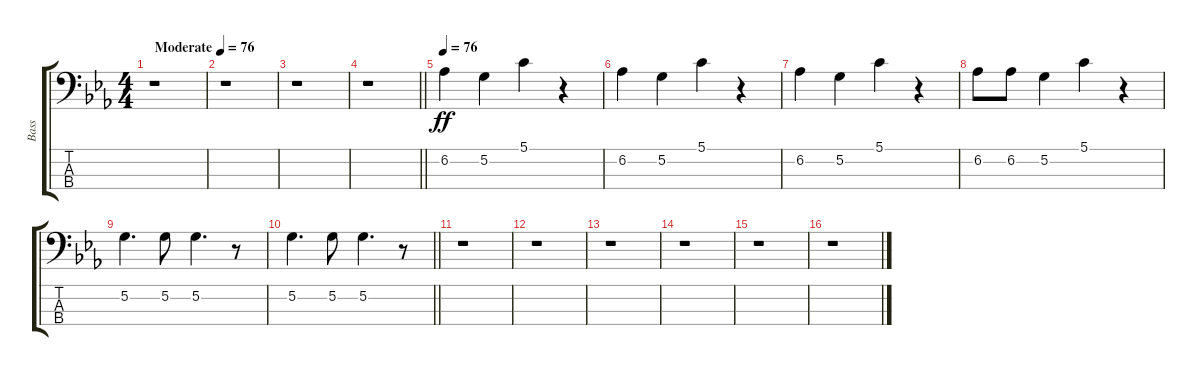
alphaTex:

\track ("Bass" "Bass") {instrument electricbasspick}
\staff {score tabs}
\tuning (G2 D2 A1 E1) {hide}
\ts (4 4)
\tempo (76 "Moderate")
\tempo 69
\tempo (76 "Moderate")
\clef f4
\ks cminor
r.1{dy ff instrument electricbasspick} |
r.1 |
r.1 |
\barLineRight lightlight
r.1 |
\tempo 76
6.2.4 5.2.4 5.1.4 r.4 |
6.2.4 5.2.4 5.1.4 r.4 |
6.2.4 5.2.4 5.1.4 r.4 |
6.2.8 6.2.8 5.2.4 5.1.4 r.4 |
5.2.4{d} 5.2.8 5.2.4{d} r.8 |
\barLineRight lightlight
5.2.4{d} 5.2.8 5.2.4{d} r.8 |
r.1 |
r.1 |
r.1 |
r.1 |
r.1 |
r.1
